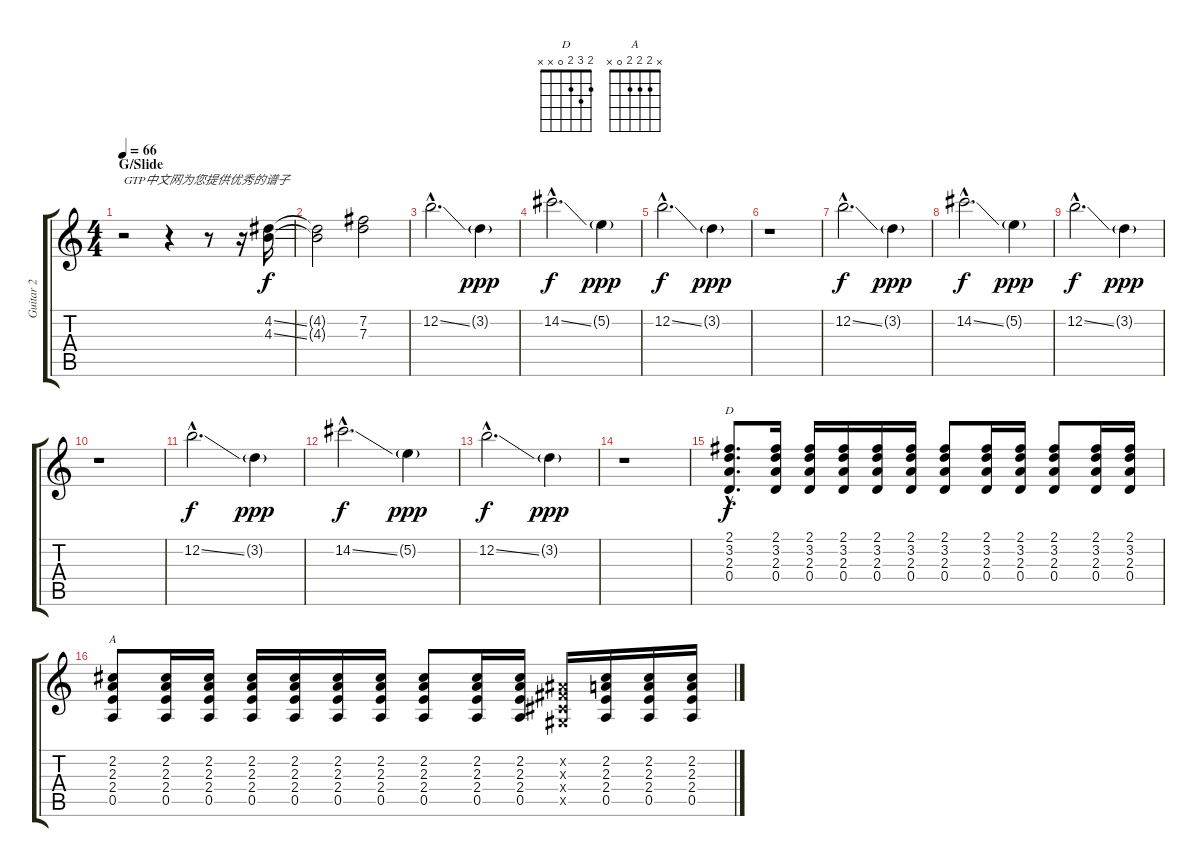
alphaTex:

\track ("Guitar 2" "Guitar 2") {instrument electricguitarclean}
\staff {score tabs}
\tuning (E4 B3 G3 D3 A2 E2) {hide}
\chord ("D" 2 3 2 0 x x)
\chord ("A" x 2 2 2 0 x)
\ts (4 4)
\section ("" "G/Slide")
\tempo 66
\clef g2
\ks c
r.2{txt "GTP中文网为您提供优秀的谱子" dy f instrument electricguitarclean} r.4 r.8 r.16 (4.2{ss} 4.3{ss}).16 |
(4.2{t} 4.3{t}).2 (7.2 7.3).2 |
12.2{ss hac}.2{d} 3.2{g}.4{dy ppp volume 0} |
14.2{ss hac}.2{d dy f volume 11} 5.2{g}.4{dy ppp volume 0} |
12.2{ss hac}.2{d dy f volume 11} 3.2{g}.4{dy ppp volume 0} |
r.1 |
12.2{ss hac}.2{d dy f volume 11} 3.2{g}.4{dy ppp volume 0} |
14.2{ss hac}.2{d dy f volume 11} 5.2{g}.4{dy ppp volume 0} |
12.2{ss hac}.2{d dy f volume 11} 3.2{g}.4{dy ppp volume 0} |
r.1 |
12.2{ss hac}.2{d dy f volume 11} 3.2{g}.4{dy ppp volume 0} |
14.2{ss hac}.2{d dy f volume 11} 5.2{g}.4{dy ppp volume 0} |
12.2{ss hac}.2{d dy f volume 11} 3.2{g}.4{dy ppp volume 0} |
r.1 |
(2.1{hac} 3.2{hac} 2.3{hac} 0.4{hac}).8{d ch "D" dy f volume 11 instrument acousticguitarsteel} (2.1 3.2 2.3 0.4).16 (2.1 3.2 2.3 0.4).16 (2.1 3.2 2.3 0.4).16 (2.1 3.2 2.3 0.4).16 (2.1 3.2 2.3 0.4).16 (2.1 3.2 2.3 0.4).8 (2.1 3.2 2.3 0.4).16 (2.1 3.2 2.3 0.4).16 (2.1 3.2 2.3 0.4).8 (2.1 3.2 2.3 0.4).16 (2.1 3.2 2.3 0.4).16 |
(2.2 2.3 2.4 0.5).8{ch "A"} (2.2 2.3 2.4 0.5).16 (2.2 2.3 2.4 0.5).16 (2.2 2.3 2.4 0.5).16 (2.2 2.3 2.4 0.5).16 (2.2 2.3 2.4 0.5).16 (2.2 2.3 2.4 0.5).16 (2.2 2.3 2.4 0.5).8 (2.2 2.3 2.4 0.5).16 (2.2 2.3 2.4 0.5).16 (-1.2{x} -1.3{x} -1.4{x} -1.5{x}).16 (2.2 2.3 2.4 0.5).16 (2.2 2.3 2.4 0.5).16 (2.2 2.3 2.4 0.5).16
